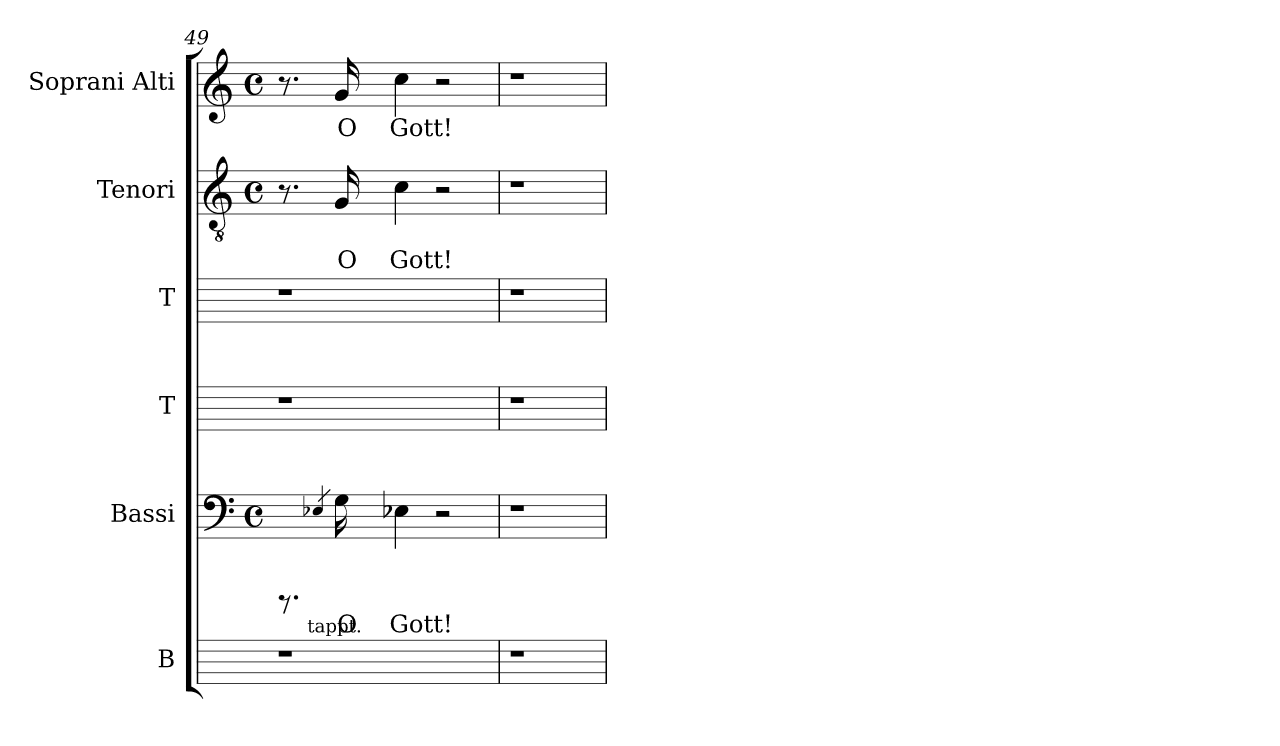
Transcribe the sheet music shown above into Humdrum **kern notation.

**kern	**kern	**text	**kern	**kern	**kern	**text	**text	**kern	**text
*part6	*part5	*part5	*part4	*part3	*part2	*part2	*part2	*part1	*part1
*staff6	*staff5	*staff5	*staff4	*staff3	*staff2	*staff2	*staff2	*staff1	*staff1
*I"B	*I"Bassi	*	*I"T	*I"T	*I"Tenori	*	*	*I"Soprani  Alti	*
*I'B	*I'B	*	*I'T	*I'T	*I'T	*	*	*I'S  A	*
*	*clefF4	*	*	*	*clefGv2	*	*	*clefG2	*
*	*k[]	*	*	*	*k[]	*	*	*k[]	*
*	*C:	*	*	*	*C:	*	*	*C:	*
*	*M4/4	*	*	*	*M4/4	*	*	*M4/4	*
*	*met(c)	*	*	*	*met(c)	*	*	*met(c)	*
=49	=49	=49	=49	=49	=49	=49	=49	=49	=49
1r	8.rBBBB	.	1r	1r	8.r	.	.	8.r	.
!	!	!LO:LY:b:cj	!	!	!	!	!	!	!
.	4qE-X/	-tappt.	.	.	.	.	.	.	.
!	!	!LO:LY:b:cj	!	!	!	!	!LO:LY:b:cj	!	!LO:LY:b:cj
.	16G\	O	.	.	16G/	.	O	16g/	O
!	!	!LO:LY:b:cj	!	!	!	!	!LO:LY:b:cj	!	!LO:LY:b:cj
.	4E-X\	Gott!	.	.	4c\	.	Gott!	4cc\	Gott!
.	2r	.	.	.	2r	.	.	2r	.
=50	=50	=50	=50	=50	=50	=50	=50	=50	=50
1r	1r	.	1r	1r	1r	.	.	1r	.
=	=	=	=	=	=	=	=	=	=
*-	*-	*-	*-	*-	*-	*-	*-	*-	*-
